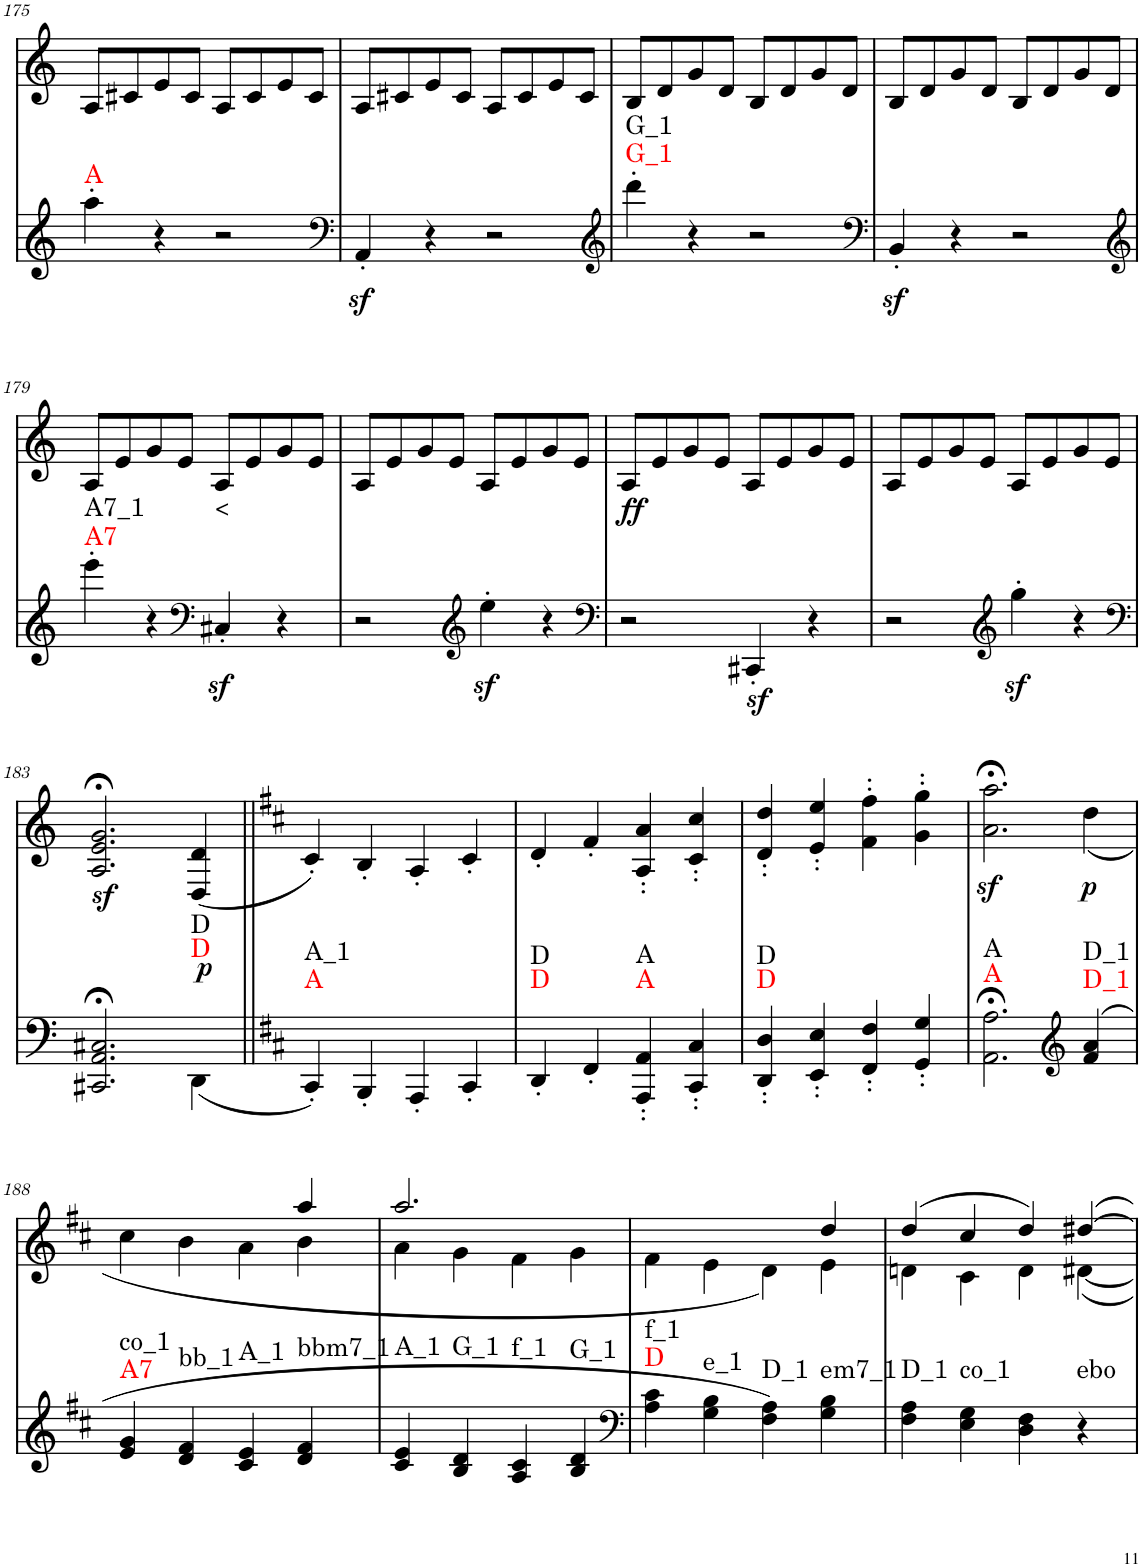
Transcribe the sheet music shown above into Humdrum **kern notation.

**kern	**dynam	**harte	**kern	**text	**dynam
*part2	*part2	*part2	*part1	*part1	*part1
*staff2	*staff2	*	*staff1	*staff1	*staff1
*I"piano	*	*	*I"piano	*	*
*I'Pno	*	*	*I'Pno	*	*
!!LO:PB:g=z
*clefG2	*	*	*clefG2	*	*
*k[]	*	*	*k[]	*	*
*M4/4	*	*	*M4/4	*	*
=175	=175	=175	=175	=175	=175
!	!	!LO:H:kt=A	!	!	!
4aa'\	.	N	8A/L	.	.
.	.	.	8c#X/	.	.
4r	.	.	8e/	.	.
.	.	.	8c#/J	.	.
2r	.	.	8A/L	.	.
.	.	.	8c#/	.	.
.	.	.	8e/	.	.
.	.	.	8c#/J	.	.
=176	=176	=176	=176	=176	=176
*clefF4	*	*	*	*	*
4AAz<'/	.	.	8A/L	.	.
.	.	.	8c#X/	.	.
4r	.	.	8e/	.	.
.	.	.	8c#/J	.	.
2r	.	.	8A/L	.	.
.	.	.	8c#/	.	.
.	.	.	8e/	.	.
.	.	.	8c#/J	.	.
=177	=177	=177	=177	=177	=177
*clefG2	*	*	*	*	*
!	!	!LO:H:n=1:kt=G_1	!	!	!
!	!	!LO:H:n=2:kt=G_1	!	!	!
4ddd'\	.	N N	8B/L	.	.
.	.	.	8d/	.	.
4r	.	.	8g/	.	.
.	.	.	8d/J	.	.
2r	.	.	8B/L	.	.
.	.	.	8d/	.	.
.	.	.	8g/	.	.
.	.	.	8d/J	.	.
=178	=178	=178	=178	=178	=178
*clefF4	*	*	*	*	*
4BBz<'/	.	.	8B/L	.	.
.	.	.	8d/	.	.
4r	.	.	8g/	.	.
.	.	.	8d/J	.	.
2r	.	.	8B/L	.	.
.	.	.	8d/	.	.
.	.	.	8g/	.	.
.	.	.	8d/J	.	.
!!LO:LB:g=z
=179	=179	=179	=179	=179	=179
*clefG2	*	*	*	*	*
!	!	!LO:H:n=1:kt=A7	!	!	!
!	!	!LO:H:n=2:kt=A7_1	!	!	!
4eee'\	.	N N	8A/L	.	.
.	.	.	8e/	.	.
4r	.	.	8g/	.	.
.	.	.	8e/J	.	.
*clefF4	*	*	*	*	*
!	!	!	!	!LO:LY:b	!
4C#Xz<'/	.	.	8A/L	<	.
.	.	.	8e/	.	.
4r	.	.	8g/	.	.
.	.	.	8e/J	.	.
=180	=180	=180	=180	=180	=180
2r	.	.	8A/L	.	.
.	.	.	8e/	.	.
.	.	.	8g/	.	.
.	.	.	8e/J	.	.
*clefG2	*	*	*	*	*
4eez<'\	.	.	8A/L	.	.
.	.	.	8e/	.	.
4r	.	.	8g/	.	.
.	.	.	8e/J	.	.
=181	=181	=181	=181	=181	=181
*clefF4	*	*	*	*	*
!	!	!	!	!LO:LY:b	!LO:DY:b
2r	.	.	8A/L	ff	ff
.	.	.	8e/	.	.
.	.	.	8g/	.	.
.	.	.	8e/J	.	.
4CC#Xz<'/	.	.	8A/L	.	.
.	.	.	8e/	.	.
4r	.	.	8g/	.	.
.	.	.	8e/J	.	.
=182	=182	=182	=182	=182	=182
2r	.	.	8A/L	.	.
.	.	.	8e/	.	.
.	.	.	8g/	.	.
.	.	.	8e/J	.	.
*clefG2	*	*	*	*	*
4ggz<'\	.	.	8A/L	.	.
.	.	.	8e/	.	.
4r	.	.	8g/	.	.
.	.	.	8e/J	.	.
!!LO:LB:g=z
=183	=183	=183	=183	=183	=183
*clefF4	*	*	*	*	*
2.CC#X/;< 2.AA/;< 2.C#X/;<	.	.	2.A/z<;< 2.e/z<;< 2.g/z<;<	.	.
!	!LO:DY:a	!LO:H:n=1:kt=D	!	!LO:LY:b	!
!	!	!LO:H:n=2:kt=D	!	!	!
(<4DD\	p	N N	(4D/ 4d/	p	.
=184||	=184||	=184||	=184||	=184||	=184||
*k[f#c#]	*	*	*k[f#c#]	*	*
!	!	!LO:H:n=1:kt=A	!	!	!
!	!	!LO:H:n=2:kt=A_1	!	!	!
4CC#'/)	.	N N	4c#'/)	.	.
4BBB'/	.	.	4B'/	.	.
4AAA'/	.	.	4A'/	.	.
4CC#'/	.	.	4c#'/	.	.
=185	=185	=185	=185	=185	=185
!	!	!LO:H:n=1:kt=D	!	!	!
!	!	!LO:H:n=2:kt=D	!	!	!
4DD'/	.	N N	4d'/	.	.
4FF#'/	.	.	4f#'/	.	.
!	!	!LO:H:n=1:kt=A	!	!	!
!	!	!LO:H:n=2:kt=A	!	!	!
4AAA/' 4AA/'	.	N N	4A/' 4a/'	.	.
4CC#/' 4C#/'	.	.	4c#/' 4cc#/'	.	.
=186	=186	=186	=186	=186	=186
!	!	!LO:H:n=1:kt=D	!	!	!
!	!	!LO:H:n=2:kt=D	!	!	!
4DD/' 4D/'	.	N N	4d/' 4dd/'	.	.
4EE/' 4E/'	.	.	4e/' 4ee/'	.	.
4FF#/' 4F#/'	.	.	4f#\' 4ff#\'	.	.
4GG/' 4G/'	.	.	4g\' 4gg\'	.	.
=187	=187	=187	=187	=187	=187
!	!	!LO:H:n=1:kt=A	!	!	!
!	!	!LO:H:n=2:kt=A	!	!	!
2.AA\;< 2.A\;<	.	N N	2.a\z<;< 2.aa\z<;<	.	.
*clefG2	*	*	*	*	*
!	!	!LO:H:n=1:kt=D_1	!	!LO:LY:b	!LO:DY:b
!	!	!LO:H:n=2:kt=D_1	!	!	!
(4f#/ 4a/	.	N N	(<4dd\	p	p
!!LO:LB:g=z
=188	=188	=188	=188	=188	=188
*	*	*	*^	*	*
!	!	!LO:H:n=1:kt=A7	!	!	!	!
!	!	!LO:H:n=2:kt=co_1	!	!	!	!
4e/ 4g/	.	N N	2ryy	4cc#\	.	.
!	!	!LO:H:kt=bb_1	!	!	!	!
4d/ 4f#/	.	N	.	4b\	.	.
!	!	!LO:H:kt=A_1	!	!	!	!
4c#/ 4e/	.	N	4ryy	4a\	.	.
!	!	!LO:H:kt=bbm7_1	!	!	!	!
4d/ 4f#/	.	N	4aa/	4b\	.	.
=189	=189	=189	=189	=189	=189	=189
!	!	!LO:H:kt=A_1	!	!	!	!
4c#/ 4e/	.	N	2.aa/	4a\	.	.
!	!	!LO:H:kt=G_1	!	!	!	!
4B/ 4d/	.	N	.	4g\	.	.
!	!	!LO:H:kt=f_1	!	!	!	!
4A/ 4c#/	.	N	.	4f#\	.	.
!	!	!LO:H:kt=G_1	!	!	!	!
4B/ 4d/	.	N	4ryy	4g\	.	.
=190	=190	=190	=190	=190	=190	=190
*clefF4	*	*	*	*	*	*
!	!	!LO:H:n=1:kt=D	!	!	!	!
!	!	!LO:H:n=2:kt=f_1	!	!	!	!
4A\ 4c#\	.	N N	2ryy	4f#\	.	.
!	!	!LO:H:kt=e_1	!	!	!	!
4G\ 4B\	.	N	.	4e\	.	.
!	!	!LO:H:kt=D_1	!	!	!	!
4F#\ 4A\)	.	N	4ryy	4d\)	.	.
!	!	!LO:H:kt=em7_1	!	!	!	!
4G\ 4B\	.	N	4dd/	4e\	.	.
=191	=191	=191	=191	=191	=191	=191
!	!	!LO:H:kt=D_1	!	!	!	!
4F#\ 4A\	.	N	(4dd/	4dn\	.	.
!	!	!LO:H:kt=co_1	!	!	!	!
4E\ 4G\	.	N	4cc#/	4c#\	.	.
4D\ 4F#\	.	.	4dd/)	4d\	.	.
!	!	!LO:H:kt=ebo	!	!	!	!
4r	.	N	[4dd#X/	[4d#X\	.	.
*	*	*	*v	*v	*	*
=	=	=	=	=	=
*-	*-	*-	*-	*-	*-
